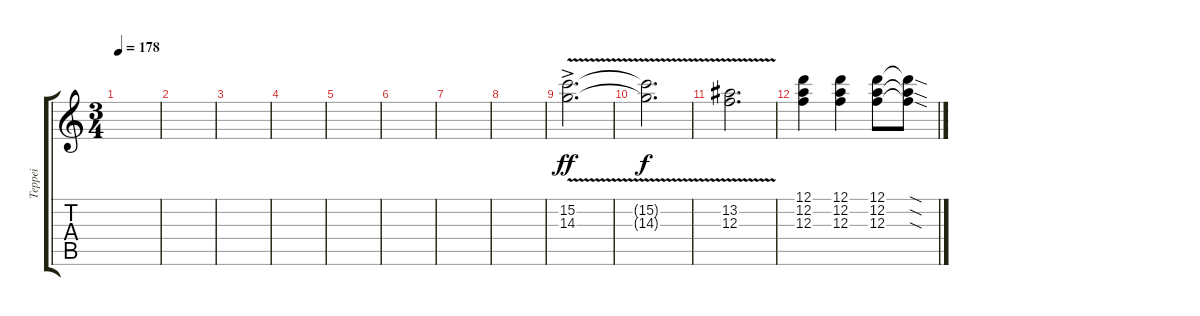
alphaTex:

\track ("Teppei" "Teppei") {instrument electricguitarjazz}
\staff {score tabs}
\tuning (D4 A3 F3 C3 G2 D2) {hide}
\ts (3 4)
\tempo 178
\clef g2
\ks c
|
|
|
|
|
|
|
|
(15.2{v ac} 14.3{v ac}).2{d dy ff instrument electricguitarjazz} |
(15.2{t} 14.3{t}).2{d dy f} |
(13.2{v} 12.3{v}).2{d} |
(12.1 12.2 12.3).4 (12.1 12.2 12.3).4 (12.1 12.2 12.3).8 (12.1{sod t} 12.2{sod t} 12.3{sod t}).8
